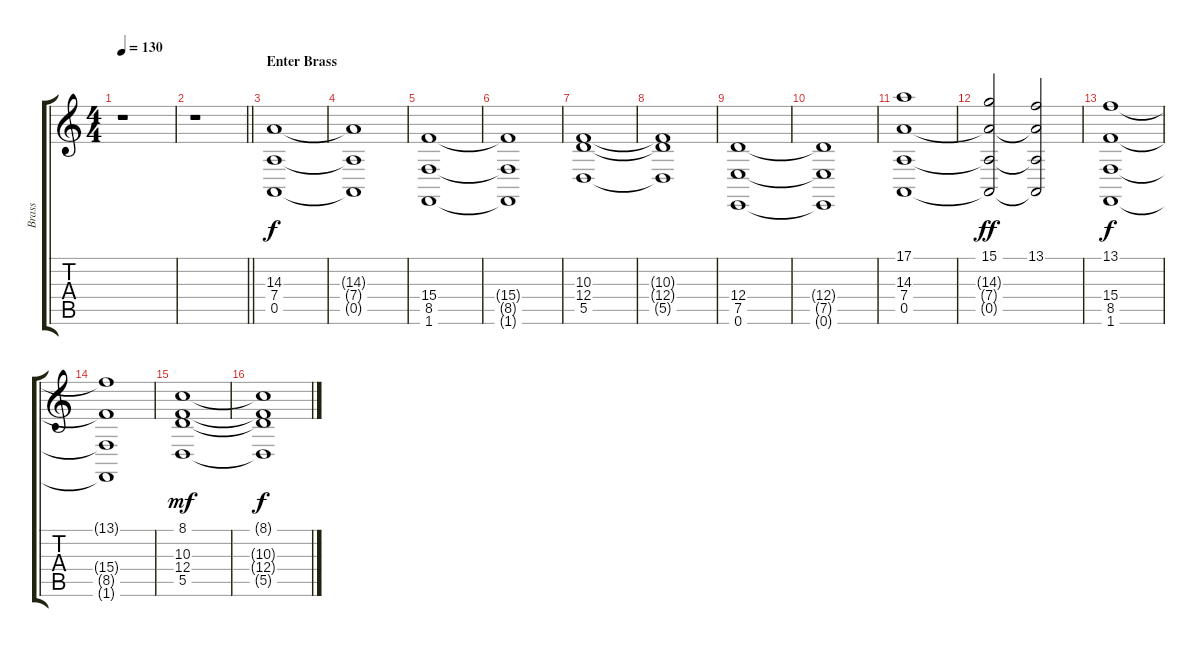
\track ("Brass" "Brass") {instrument brasssection}
\staff {score tabs}
\tuning (E4 B3 G3 D3 A2 E2) {hide}
\ts (4 4)
\tempo 130
\clef g2
\ks c
r.1{dy f} |
\barLineRight lightlight
r.1 |
\section ("" "Enter Brass")
(14.3 7.4 0.5).1 |
(14.3{t} 7.4{t} 0.5{t}).1 |
(15.4 8.5 1.6).1 |
(15.4{t} 8.5{t} 1.6{t}).1 |
(10.3 12.4 5.5).1 |
(10.3{t} 12.4{t} 5.5{t}).1 |
(12.4 7.5 0.6).1 |
(12.4{t} 7.5{t} 0.6{t}).1 |
(17.1 14.3 7.4 0.5).1 |
(15.1 14.3{t} 7.4{t} 0.5{t}).2{dy ff} (13.1 14.3{t} 7.4{t} 0.5{t}).2 |
(13.1 15.4 8.5 1.6).1{dy f} |
(13.1{t} 15.4{t} 8.5{t} 1.6{t}).1 |
(8.1 10.3 12.4 5.5).1{dy mf} |
(8.1{t} 10.3{t} 12.4{t} 5.5{t}).1{dy f}
